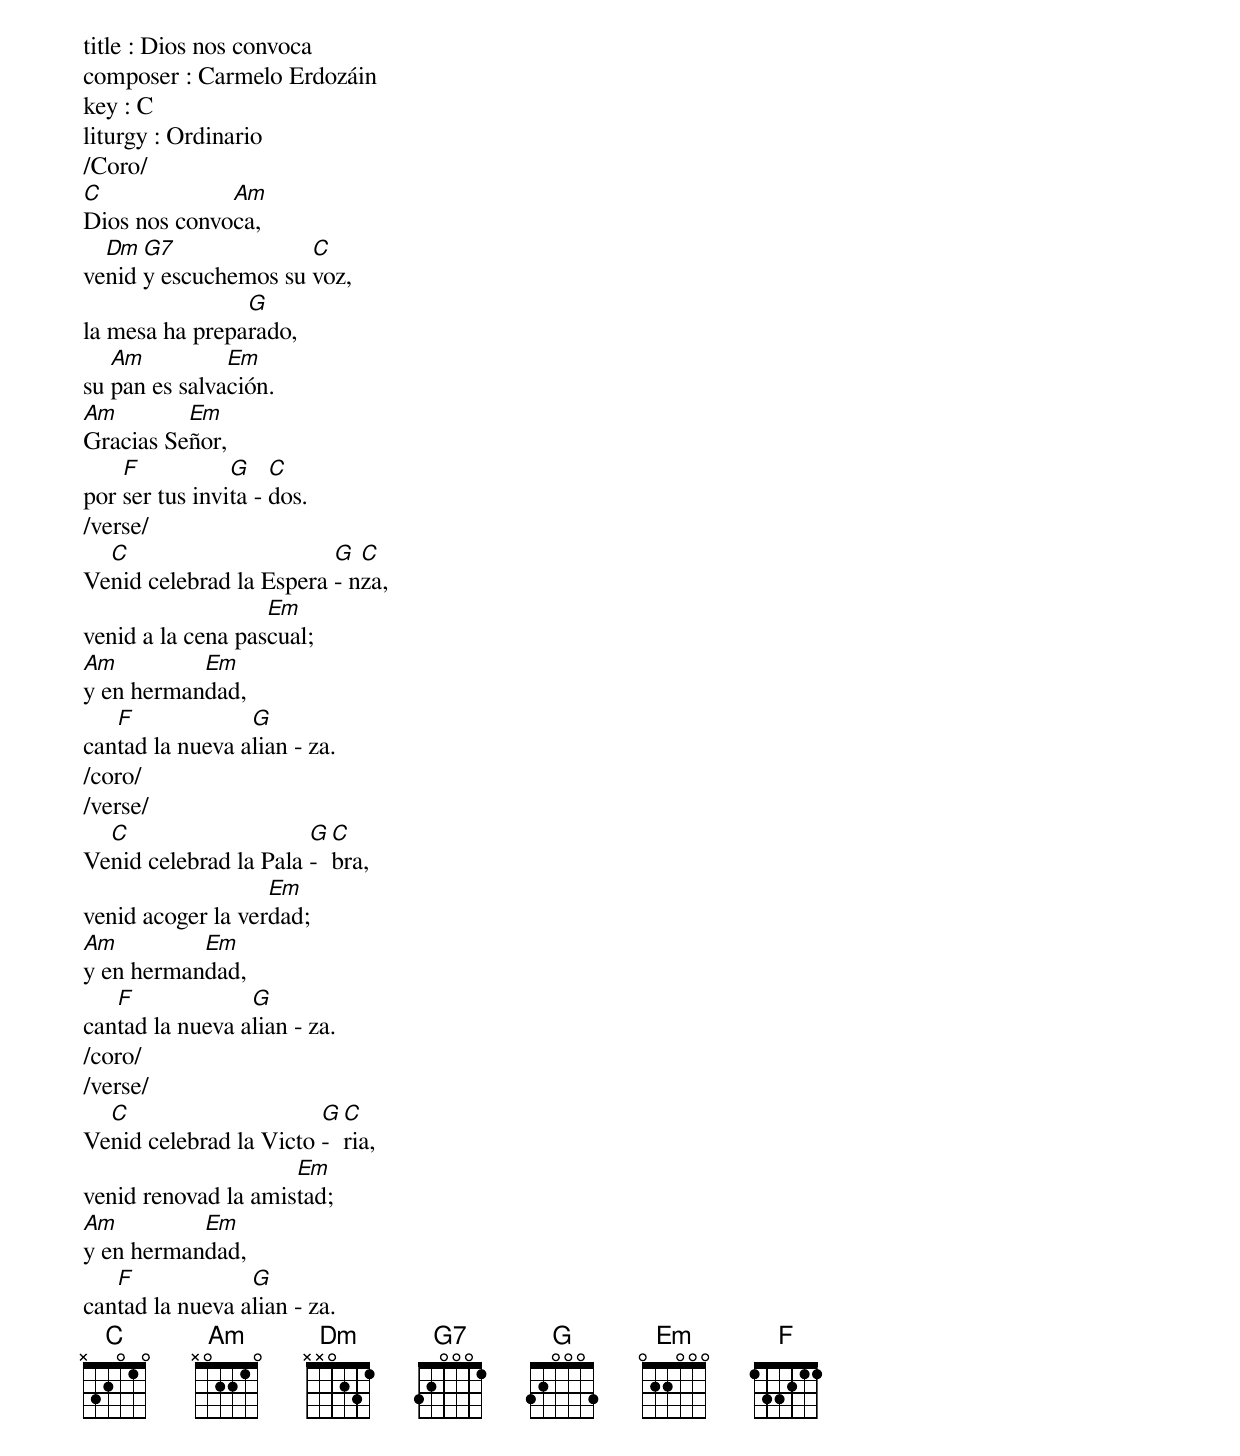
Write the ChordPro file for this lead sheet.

title : Dios nos convoca
composer : Carmelo Erdozáin
key : C
liturgy : Ordinario
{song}
/Coro/
[C]Dios nos convo[Am]ca,
ve[Dm]nid [G7]y escuchemos su [C]voz,
la mesa ha prepa[G]rado,
su [Am]pan es salva[Em]ción.
[Am]Gracias Se[Em]ñor,
por [F]ser tus invi[G]ta - [C]dos.
/verse/
Ve[C]nid celebrad la Espera [G]- n[C]za,
venid a la cena pas[Em]cual;
[Am]y en herman[Em]dad,
can[F]tad la nueva a[G]lian - za.
/coro/
/verse/
Ve[C]nid celebrad la Pala [G]- [C]bra,
venid acoger la ver[Em]dad;
[Am]y en herman[Em]dad,
can[F]tad la nueva a[G]lian - za.
/coro/
/verse/
Ve[C]nid celebrad la Victo [G]- [C]ria,
venid renovad la amis[Em]tad;
[Am]y en herman[Em]dad,
can[F]tad la nueva a[G]lian - za.
